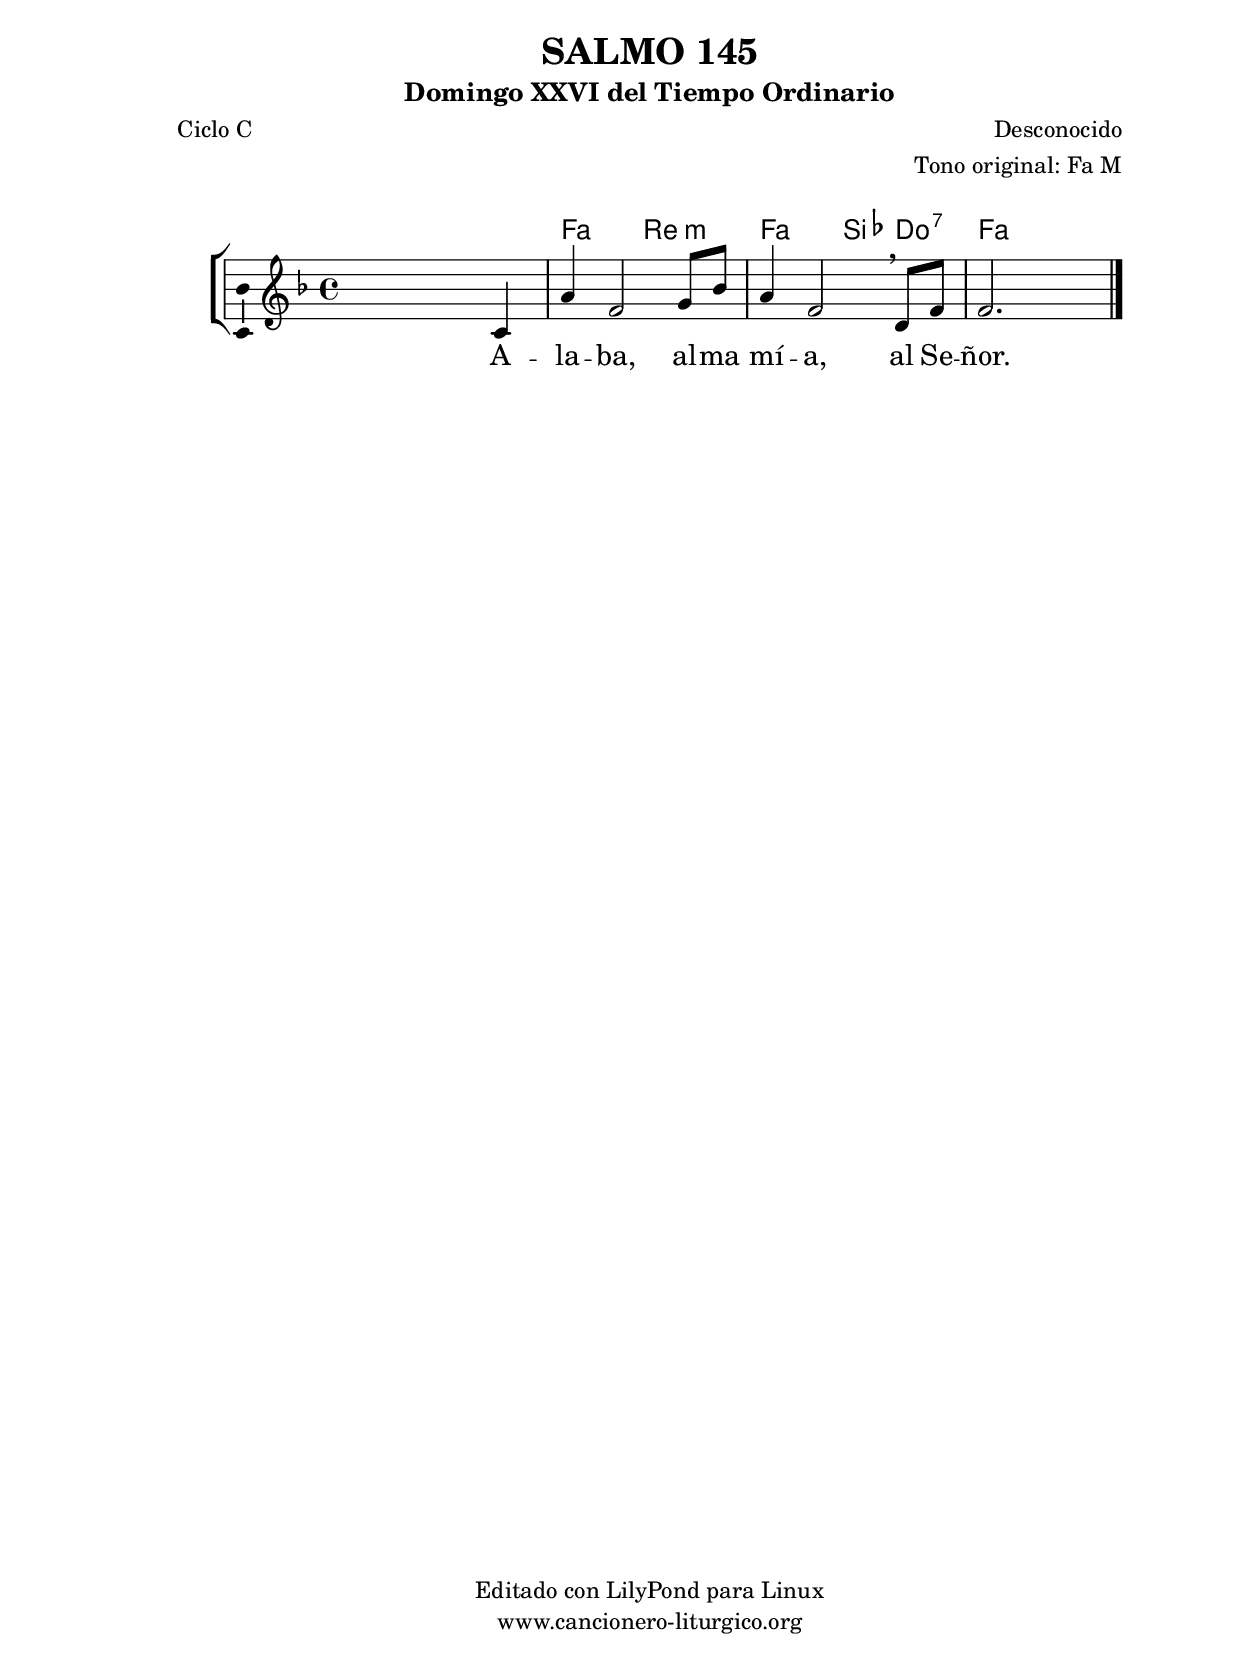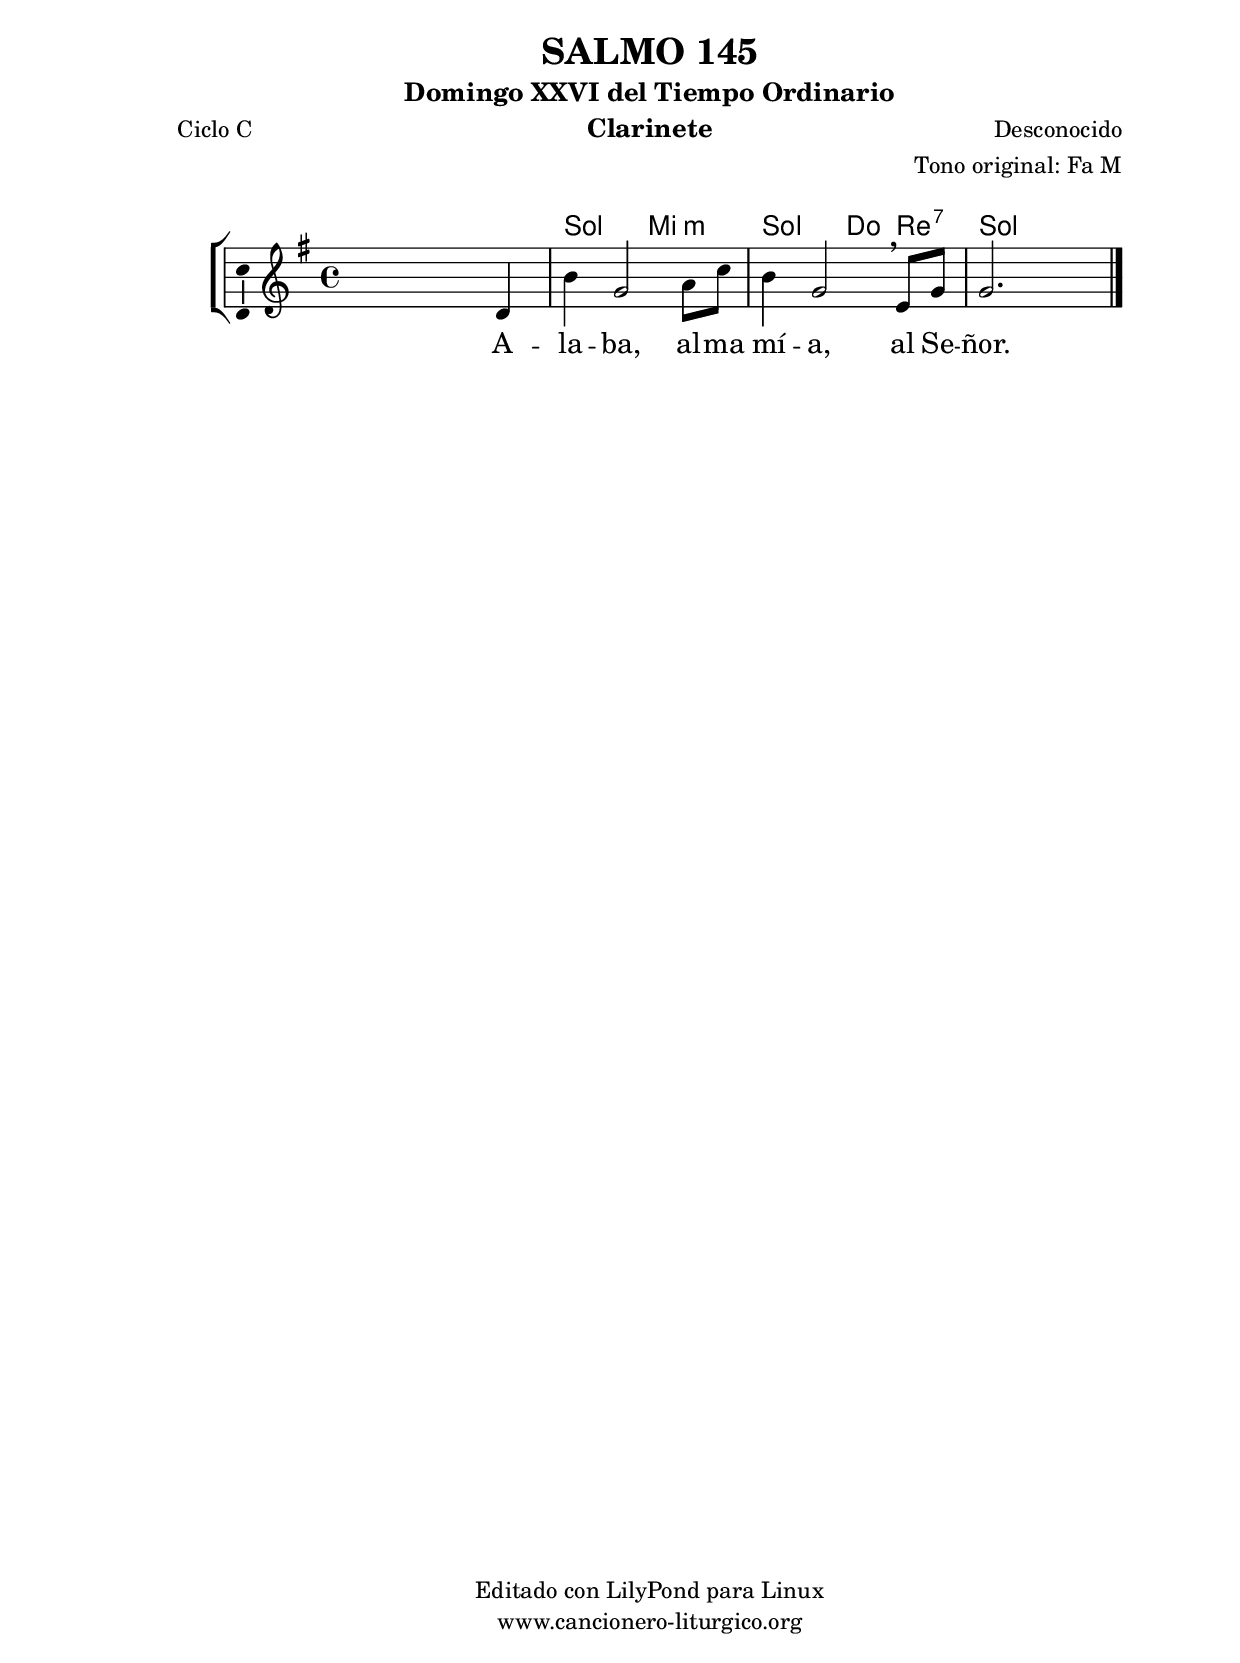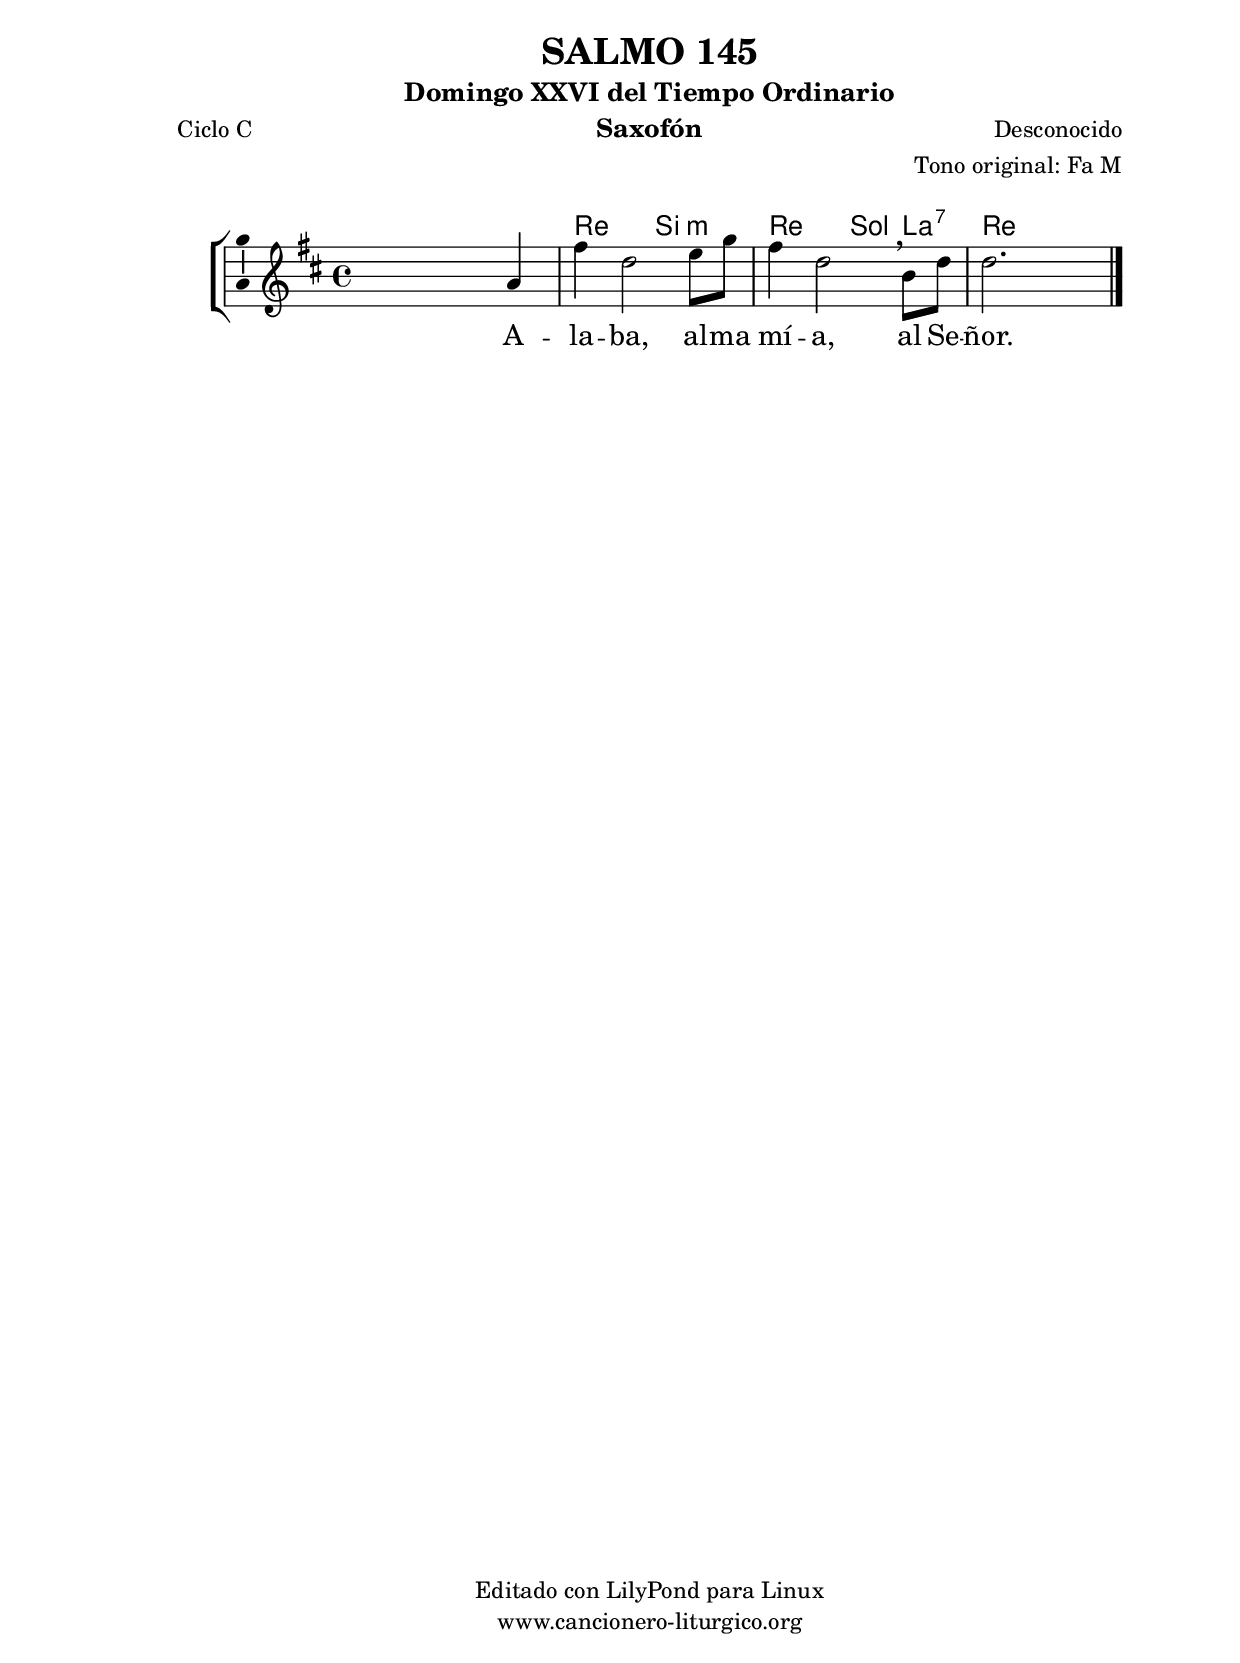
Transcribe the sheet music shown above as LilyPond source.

%
%para convertir .midi en .wav:
%timidity filename.midi -Ow -o finename.wav
%
%
%Para convertir de .wav a .mp3:
%lame -h -m j filename.wav
%
%
%para escuchar el midi:
%timidity nombrefichero.midi
%


%versión de lilypond para la que se ha escrito esta partitura:
\version "2.16.0"

	%Tamaño papel
	#(set-default-paper-size "a4")
	%Tamaño partitura
	#(set-global-staff-size 20)
	%No responde al pulsar sobre una nota
	#(ly:set-option 'point-and-click #f)

%parámetros del encabezamiento:
\header {
	title = "SALMO 145"
	subtitle = "Domingo XXVI del Tiempo Ordinario"
	composer = "Desconocido"
	poet = "Ciclo C"
	meter = ""
	arranger = "Tono original: Fa M"
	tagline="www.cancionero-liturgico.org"
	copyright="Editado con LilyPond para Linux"
	tiempo = "Ordinario"
	usos = "Salmo"
	letra = "Alaba, alma mía, al Señor."
	}

%parámetros asociados al papel:
\paper  {
	oddHeaderMarkup = \markup {\fill-line { \on-the-fly #not-first-page \fromproperty #'header:title \on-the-fly #not-first-page \fromproperty #'header:composer }}
	evenHeaderMarkup = \markup {\fill-line { \fromproperty #'header:composer \fromproperty #'header:title }}
	#(set-paper-size "a4")
	print-page-number = ##f
	first-page-number = 1
	print-first-page-number = ##f
%	head-separation = 3.0 \cm
	top-margin = 2.0 \cm
	bottom-margin = 0.5\cm
%%%	bottom-margin = -1.0\cm
	left-margin = 3.0 \cm
	line-width = 16.0 \cm 
	indent = 8\mm
	interscoreline = 2.\mm
	between-system-space = 15\mm
%	para que las partituras no llenen la hoja:
	ragged-bottom = ##t
%	idem para la última hoja:
	ragged-last-bottom = ##f
%	para que las partituras llenen el ancho del papel:
	ragged-last = ##f
	after-title-space = 2.5 \cm
%page-count=1
%system-count=8

	%Flexible Vertical Spacing
%	markup-markup-spacing =
%	#'((basic-distance . 15) (minimum-distance . 15) (padding . 3))
	markup-system-spacing =
	#'((basic-distance . 15) (minimum-distance . 15) (padding . 3))
	system-system-spacing =
	#'((basic-distance . 15) (minimum-distance . 15) (padding . 3))
	score-system-spacing =
	#'((basic-distance . 15) (minimum-distance . 15) (padding . 5))
%	top-system-spacing = % header
%	#'((basic-distance . 8) (minimum-distance . 0) (padding . 3))
%	top-markup-spacing =
%	#'((basic-distance . 20) (minimum-distance . 20) (padding . 3))
	last-bottom-spacing = % footer
	#'((basic-distance . 5) (minimum-distance . 5) (padding . 3))
%	score-markup-spacing =
%	#'((basic-distance . 16) (minimum-distance . 13) (padding . 3))

	}


%parámetros que afectan a toda la partitura:
global =  {
	%clave de sol (G):
	\clef G
	%armadura:
%	\transpose e f
	\key f \major
	\tempo 4=100
	\set Score.tempoHideNote = ##t
	}


acordes = {
	\italianChords
	\chordmode {
%	\transpose e f
{

s2 s
f2 d:m f bes4 c:7 f2

	}
	}
}

melodia = 
%	\transpose e f
{
	\relative c'{

\time 4/4

s2 s4 c4
a'4 f2 g8 bes
a4 f2 \breathe d8 f
f2. s4

	\bar "|."
	}
	}


texto = \lyricmode {
A -- la -- ba, al -- ma mí -- a, al Se -- ñor.
	}


acordesStaff = \context ChordNames = acordesStaff <<
	\set chordChanges = ##t
	\acordes
	>>


vozStaff = \context Voice = vozStaff
\with {\consists "Ambitus_engraver"}
<<
%	\set Staff.instrumentName = ""
%	\set Staff.shortInstrumentName = ""
%	\set Staff.midiInstrument = #"clarinet"
%	\set Staff.midiInstrument = #"cello"
%	\set Staff.midiInstrument = #"flute"
	\set Staff.midiInstrument = #"electric guitar (jazz)"
%	\set Staff.midiInstrument = #"english horn"
%	\set Staff.midiInstrument = #"violin"
%	\set Staff.midiInstrument = #"glockenspiel"
	\set Staff.midiMinimumVolume = #0.7
	\set Staff.midiMaximumVolume = #0.9
	\global
	\melodia
	>>


textoStaff = \context Lyrics = textoStaff <<
	\lyricsto vozStaff \texto
	>>

\book {
	\score {
		\context ChoirStaff {
			\override StaffGroup.SystemStartBracket #'collapse-height = #1
			\override Score.SystemStartBar #'collapse-height = #1
			<<
			\acordesStaff
			\vozStaff
			\textoStaff
			>>
			}
		\layout {
	    		\context {
				\Lyrics
				\override LyricText #'font-size = #2
				}
	   		 \context {
				\Score
				%fontSize = #3
				\override StaffSymbol #'staff-space = #(magstep +3)
				%\override Beam #'thickness = #0.55
				%\override SpacingSpanner #'spacing-increment = #1.0
				%\override Slur #'height-limit = #1.5
				}
			}
		}
	\score {
		\unfoldRepeats
		\context ChoirStaff {
			<<
			\acordesStaff
			\vozStaff
			>>
			}
		\midi {
	  		\context {
	  			\Score
				tempoWholesPerMinute = #(ly:make-moment 70 4)
				}
			}
		}
	}

%Partitura para clarinete
#(define output-suffix "C")
\book {
	\header{
		instrument = "Clarinete"
		}
	\score {
		\context ChoirStaff {
			\override StaffGroup.SystemStartBracket #'collapse-height = #1
			\override Score.SystemStartBar #'collapse-height = #1
\transpose c d
			<<
			\acordesStaff
			\vozStaff
			\textoStaff
			>>
			}
		\layout {
	    		\context {
				\Lyrics
				\override LyricText #'font-size = #2
				}
	   		 \context {
				\Score
				%fontSize = #3
				\override StaffSymbol #'staff-space = #(magstep +3)
				%\override Beam #'thickness = #0.55
				%\override SpacingSpanner #'spacing-increment = #1.0
				%\override Slur #'height-limit = #1.5
				}
			}
		}
	}

%Partitura para saxofón
#(define output-suffix "S")
\book {
	\header{
		instrument = "Saxofón"
		}
	\score {
		\context ChoirStaff {
			\override StaffGroup.SystemStartBracket #'collapse-height = #1
			\override Score.SystemStartBar #'collapse-height = #1
\transpose c a
			<<
			\acordesStaff
			\vozStaff
			\textoStaff
			>>
			}
		\layout {
	    		\context {
				\Lyrics
				\override LyricText #'font-size = #2
				}
	   		 \context {
				\Score
				%fontSize = #3
				\override StaffSymbol #'staff-space = #(magstep +3)
				%\override Beam #'thickness = #0.55
				%\override SpacingSpanner #'spacing-increment = #1.0
				%\override Slur #'height-limit = #1.5
				}
			}
		}
	}

